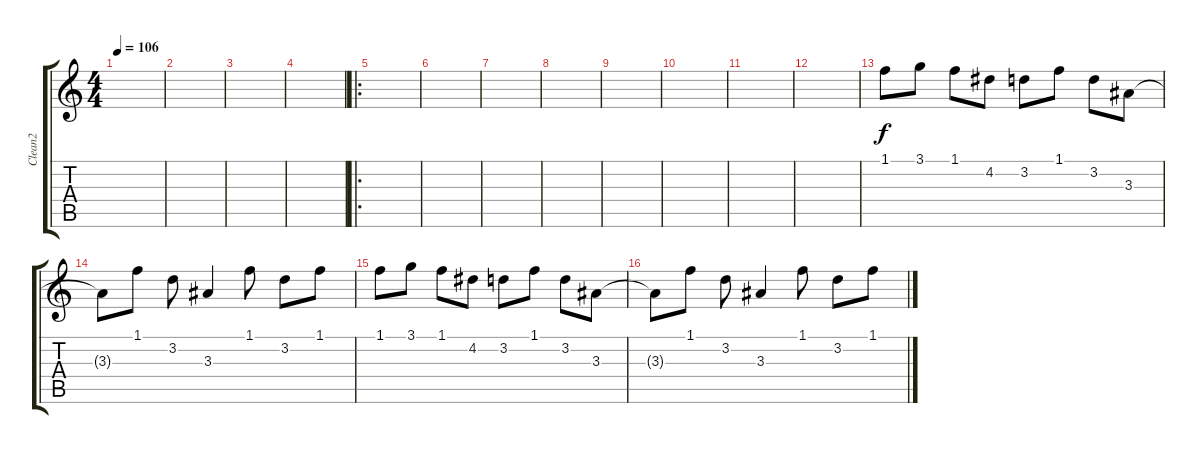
\track ("Clean2" "Clean2") {instrument acousticguitarnylon}
\staff {score tabs}
\tuning (E4 B3 G3 D3 A2 E2) {hide}
\ts (4 4)
\tempo 106
\clef g2
\ks c
|
|
|
|
\ro
|
|
|
|
|
|
|
|
1.1.8 3.1.8 1.1.8 4.2.8 3.2.8 1.1.8 3.2.8 3.3.8 |
3.3{t}.8 1.1.8 3.2.8 3.3.4 1.1.8 3.2.8 1.1.8 |
1.1.8 3.1.8 1.1.8 4.2.8 3.2.8 1.1.8 3.2.8 3.3.8 |
3.3{t}.8 1.1.8 3.2.8 3.3.4 1.1.8 3.2.8 1.1.8
